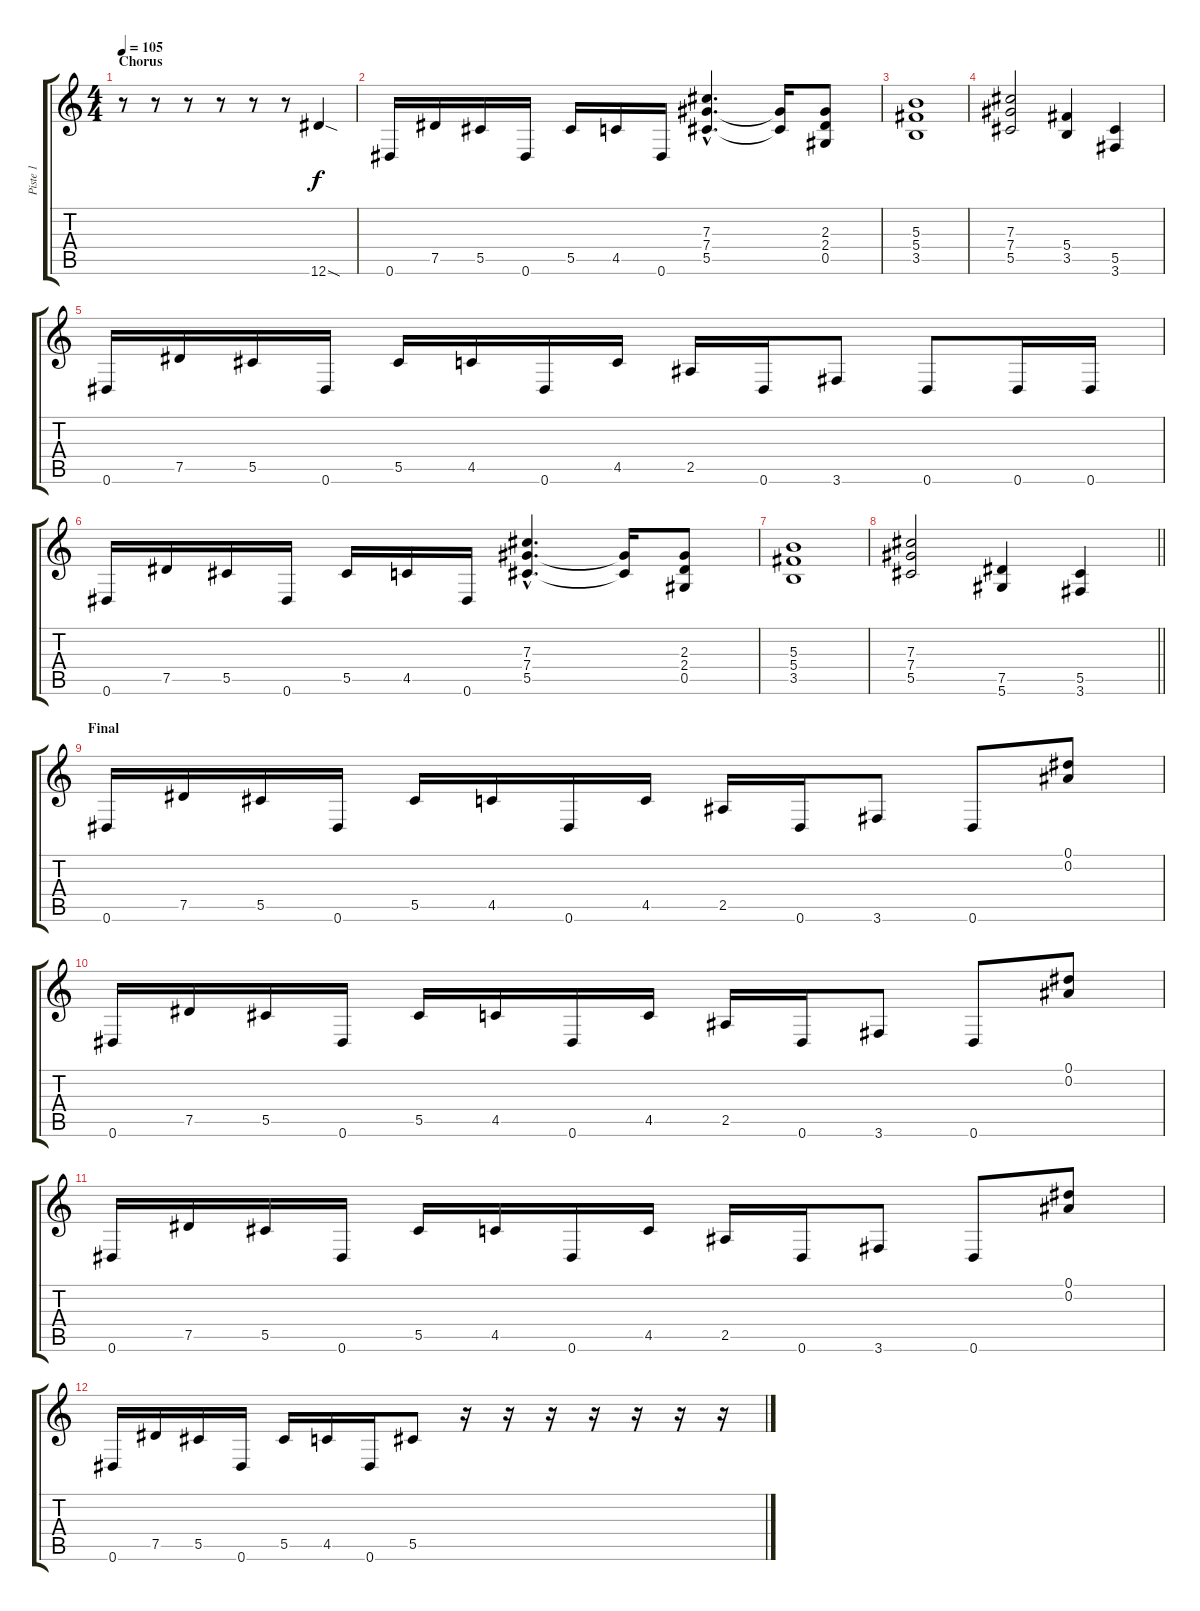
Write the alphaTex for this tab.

\track ("Piste 1" "Piste 1") {instrument distortionguitar}
\staff {score tabs}
\tuning (Eb4 Bb3 Gb3 Db3 Ab2 Eb2) {hide}
\ts (4 4)
\section ("" "Chorus")
\tempo 105
\clef g2
\ks c
r.8{dy f} r.8 r.8 r.8 r.8 r.8 12.6{sod}.4 |
0.6.16 7.5.16 5.5.16 0.6.16 5.5.16 4.5.16 0.6.16 (7.3{hac} 7.4{hac} 5.5{hac}).4{d} (7.4{t} 5.5{t}).16 (2.3 2.4 0.5).8 |
(5.3 5.4 3.5).1 |
(7.3 7.4 5.5).2 (5.4 3.5).4 (5.5 3.6).4 |
0.6.16 7.5.16 5.5.16 0.6.16 5.5.16 4.5.16 0.6.16 4.5.16 2.5.16 0.6.16 3.6.8 0.6.8 0.6.16 0.6.16 |
0.6.16 7.5.16 5.5.16 0.6.16 5.5.16 4.5.16 0.6.16 (7.3{hac} 7.4{hac} 5.5{hac}).4{d} (7.4{t} 5.5{t}).16 (2.3 2.4 0.5).8 |
(5.3 5.4 3.5).1 |
\barLineRight lightlight
(7.3 7.4 5.5).2 (7.5 5.6).4 (5.5 3.6).4 |
\section ("" "Final")
0.6.16 7.5.16 5.5.16 0.6.16 5.5.16 4.5.16 0.6.16 4.5.16 2.5.16 0.6.16 3.6.8 0.6.8 (0.1 0.2).8 |
0.6.16 7.5.16 5.5.16 0.6.16 5.5.16 4.5.16 0.6.16 4.5.16 2.5.16 0.6.16 3.6.8 0.6.8 (0.1 0.2).8 |
0.6.16 7.5.16 5.5.16 0.6.16 5.5.16 4.5.16 0.6.16 4.5.16 2.5.16 0.6.16 3.6.8 0.6.8 (0.1 0.2).8 |
0.6.16 7.5.16 5.5.16 0.6.16 5.5.16 4.5.16 0.6.16 5.5.8 r.16 r.16 r.16 r.16 r.16 r.16 r.16
